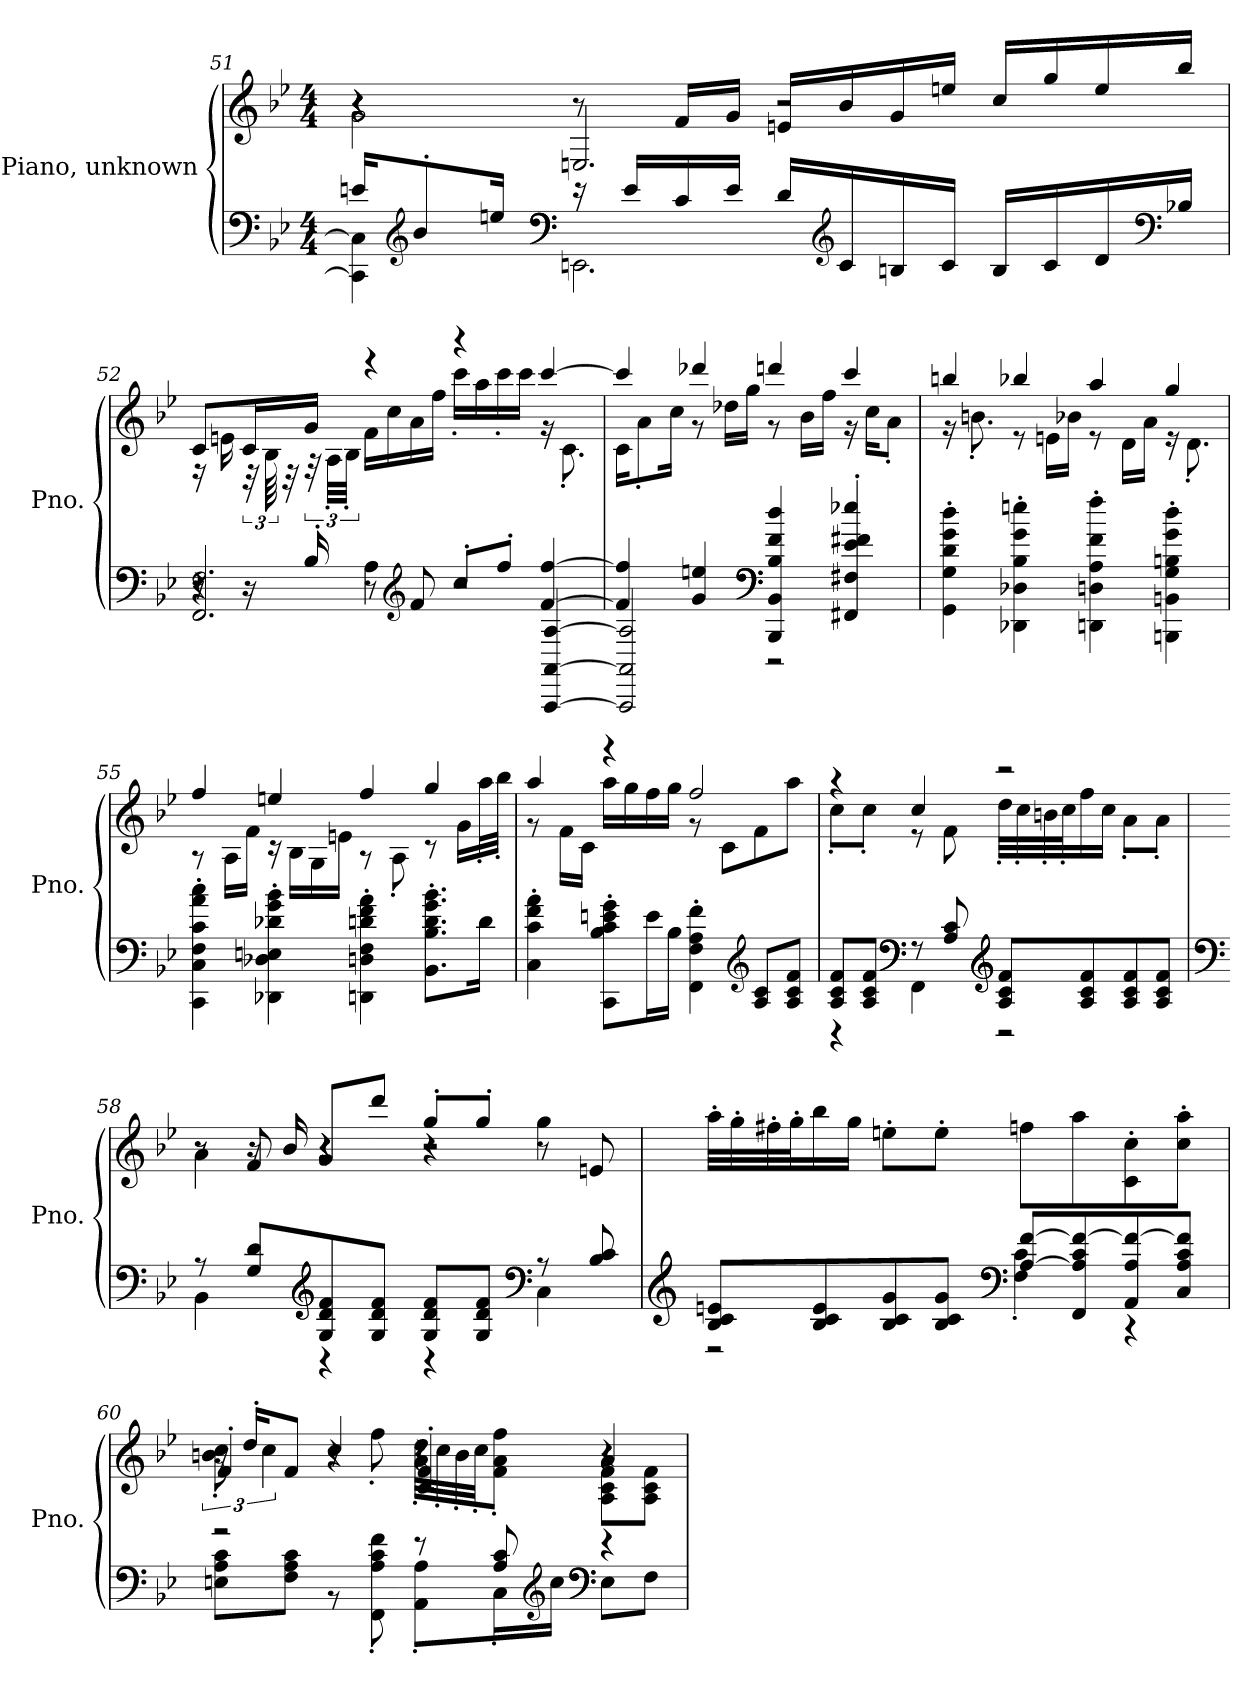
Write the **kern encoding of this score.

**kern	**kern
*part1	*part1
*staff2	*staff1
*I"Piano, unknown	*
*I'Pno.	*
!!LO:LB:g=z
*clefF4	*clefG2
*k[b-e-]	*k[b-e-]
*M4/4	*M4/4
=51	=51
*^	*^
*	*	*	*^
16en/KL	4CC\] 4C\]	4r	2g\	4r
*clefG2	*	*	*	*
8b-'/	.	.	.	.
16een/Jk	.	.	.	.
*clefF4	*	*	*	*
16r	2.EEn\	8r	.	2.En/
16e/LL	.	.	.	.
16c/	.	16f/LL	.	.
16e/JJ	.	16g/JJ	.	.
16d/LL	.	16en/LL	2r	.
*clefG2	*	*	*	*
16c/	.	16b-/	.	.
16Bn/	.	16g/	.	.
16c/JJ	.	16een/JJ	.	.
16B/LL	.	16cc/LL	.	.
16c/	.	16gg/	.	.
16d/	.	16ee/	.	.
*clefF4	*	*	*	*
16B-X/JJ	.	16bb-/JJ	.	.
*	*	*	*v	*v
!!LO:LB:g=z
=52	=52	=52	=52
*	*^	*	*
8r	4r	2.FF/ 2.F/	8c/L	16r
.	.	.	.	16en\
16r	.	.	16c/L	48r
.	.	.	.	96B-\
.	.	.	.	32r
16B-'/	.	.	16g/JJ	48r
.	.	.	.	48A'\LLL
.	.	.	.	48B-'\JJJ
8r	4A\	.	4r	16f\LL
.	.	.	.	16cc\
*clefG2	*	*	*	*
8f/	.	.	.	16a\
.	.	.	.	16ff\JJ
8cc'/L	2r	.	4r	16ccc'\LL
.	.	.	.	16aa\
8ff'/J	.	.	.	16ccc'\
.	.	.	.	16ccc\JJ
[4f/ [4ff/	.	[4AAA/ [4AA/ [4A/	[4ccc/	16r
.	.	.	.	8.c'\
*	*v	*v	*	*
=53	=53	=53	=53
4f/] 4ff/]	2AAA/] 2AA/] 2A/]	4ccc/]	16c\KL
.	.	.	8a'\
.	.	.	16cc\Jk
4g/ 4een/	.	4ddd-X/	8r
.	.	.	16dd-X\LL
.	.	.	16gg\JJ
*clefF4	*	*	*
4BBB-/ 4BB-/ 4B-/ 4f/ 4dd/	2r	4dddn/	8r
.	.	.	16b-\LL
.	.	.	16ff\JJ
4FF#X/' 4F#X/' 4e-/' 4f#X/' 4ee-X/'	.	4ccc/	16r
.	.	.	16cc\KL
.	.	.	8a'\J
*v	*v	*	*
!!LO:LB:g=z	!!
=54	=54	=54
4GG\' 4G\' 4d\' 4g\' 4dd\'	4bbn/	16r
.	.	8.bn'\
4DD-X\' 4D-X\' 4B-\' 4g\' 4een\'	4bb-X/	8r
.	.	16en\LL
.	.	16b-X\JJ
4DDn\' 4Dn\' 4A\' 4f\' 4ff\'	4aa/	8r
.	.	16d\LL
.	.	16a\JJ
4BBBn\' 4BBn\' 4G\' 4Bn\' 4g\' 4dd\'	4gg/	16r
.	.	8.d'\
=55	=55	=55
4CC\' 4C\' 4F\' 4c\' 4a\' 4cc\'	4ff/	8r
.	.	16A\LL
.	.	16f\JJ
4DD-X\' 4D-X\' 4En\' 4d-X\' 4g\' 4b-\'	4een/	16r
.	.	16B-\LL
.	.	16G\
.	.	16en\JJ
4DDn\' 4Dn\' 4F\' 4dn\' 4f\' 4a\'	4ff/	8r
.	.	8A'\
8.BB-\' 8.B-\' 8.d\' 8.g\' 8.b-\'L	4gg/	8r
.	.	16g\LL
16d\Jk	.	32aa'\L
.	.	32bb-'\JJJ
=56	=56	=56
4C\' 4c\' 4f\' 4a\'	4aa/	8r
.	.	16f\LL
.	.	16c\JJ
8CC\' 8B-\' 8c\' 8en\' 8g\'L	4r	16aa\LL
.	.	16gg\
16e\L	.	16ff\
16B-\JJ	.	16gg\JJ
4FF\' 4F\' 4A\' 4f\'	2ff/	8r
.	.	8c\L
*clefG2	*	*
8A/ 8c/L	.	8f\
8A/ 8c/ 8f/J	.	8aa\J
!!LO:PB:g=z	!!
=57	=57	=57
*^	*	*
8A/ 8c/ 8f/L	4r	4r	8cc'\L
8A/ 8c/ 8f/J	.	.	8cc'\J
*clefF4	*	*	*
8r	4FF\	4cc/	8r
8A/ 8c/	.	.	8f\
*clefG2	*	*	*
8A/ 8c/ 8f/L	2r	2r	32dd'\LLL
.	.	.	32cc'\
.	.	.	32bn'\
.	.	.	32cc'\J
8A/ 8c/ 8f/	.	.	16ff\
.	.	.	16cc\JJ
8A/ 8c/ 8f/	.	.	8a'\L
8A/ 8c/ 8f/J	.	.	8a'\J
*	*	*v	*v
=58	=58	=58
*clefF4	*	*
*	*	*^
*	*	*	*^
8r	4BB-\	8r	4a\	8r
8G/ 8d/L	.	16r	.	8f/
.	.	16b-/	.	.
*clefG2	*	*	*	*
8G/ 8d/ 8f/	4r	8g/L	4r	4r
8G/ 8d/ 8f/J	.	8ddd/J	.	.
8G/ 8d/ 8f/L	4r	8gg'/L	4r	2r
8G/ 8d/ 8f/J	.	8gg'/J	.	.
*clefF4	*	*	*	*
8r	4C\	8r	4gg\	.
8B-/ 8c/	.	8en/	.	.
*	*	*v	*v	*v
!!LO:LB:g=z
=59	=59	=59
*clefG2	*	*
8B-/ 8c/ 8en/L	2r	32aa'\LLL
.	.	32gg'\
.	.	32ff#X'\
.	.	32gg'\J
8B-/ 8c/ 8e/	.	16bb-\
.	.	16gg\JJ
8B-/ 8c/ 8g/	.	8een'\L
8B-/ 8c/ 8g/J	.	8ee'\J
*clefF4	*	*
[8A/ [8f/L	4F\' 4c\'	8ffn\L
8FF/ 8A/] 8c/ 8f/_	.	8aa\
8AA/ 8A/ 8f/_	4r	8c\' 8cc\'
8C/ 8A/ 8c/ 8f/]J	.	8cc\' 8aa\'J
=60	=60	=60
*	*	*^
*	*	*	*^
2r	8En\ 8A\ 8c\L	16r	12bn\' 12cc\'	4f'/
.	.	16dd'/KL	.	.
.	.	.	6cc\	.
.	8F\ 8A\ 8c\J	8f/J	.	.
.	8r	4cc/	8r	4r
.	8FF\' 8A\' 8c\' 8f\'	.	8ff'\	.
8r	8AA\' 8A\'L	4r	32a\' 32dd\'LLL	4c/' 4f/'
.	.	.	32cc'\	.
.	.	.	32b'\	.
.	.	.	32cc'\JJ	.
8A/ 8c/	16C'\L	.	8f\' 8a\' 8ff\'J	.
*clefG2	*	*	*	*
.	16cc\JJ	.	.	.
*clefF4	*	*	*	*
4r	8E\L	4a/	8A\ 8c\ 8f\L	4r
.	8F\J	.	8A\ 8c\ 8f\J	.
*v	*v	*	*	*
*	*v	*v	*v
=	=
*-	*-
